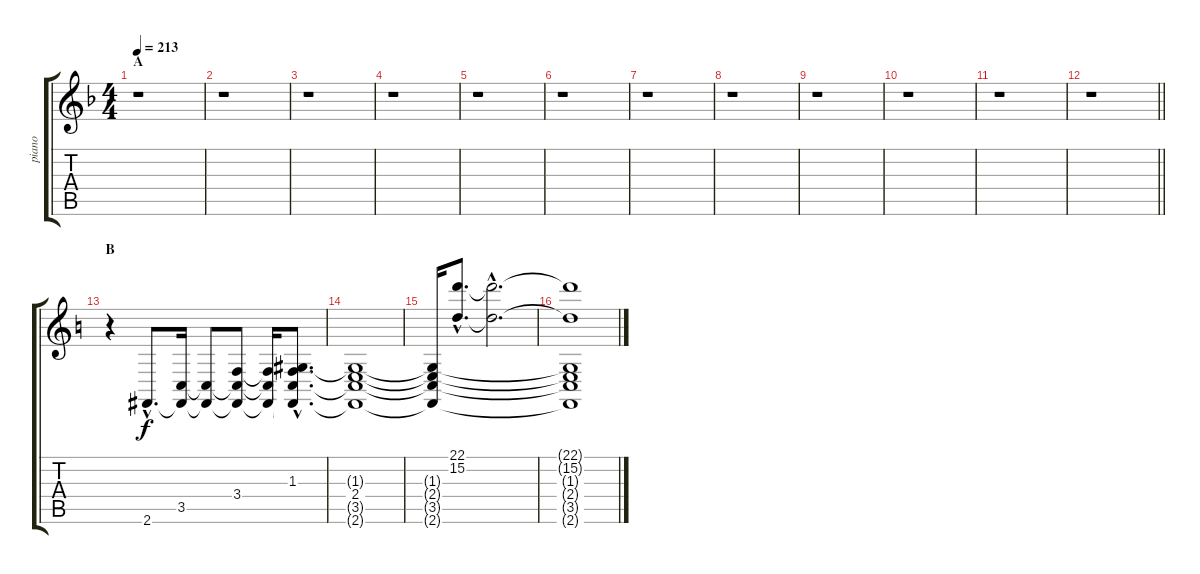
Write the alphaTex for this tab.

\track ("piano" "piano") {instrument acousticgrandpiano}
\staff {score tabs}
\tuning (E4 B3 G3 D3 A2 E2) {hide}
\ts (4 4)
\section ("" "A")
\tempo 213
\clef g2
\ks f
r.1{dy f instrument acousticgrandpiano} |
r.1 |
r.1 |
r.1 |
r.1 |
r.1 |
r.1 |
r.1 |
r.1 |
r.1 |
r.1 |
\barLineRight lightlight
r.1 |
\section ("" "B")
\ks c
r.4 2.6{hac}.8{d} (3.5 2.6{t}).16 (3.5{t} 2.6{t}).8 (3.4 3.5{t} 2.6{t}).8 (3.4{t} 3.5{t} 2.6{t}).16 (1.3{hac} 3.4{hac t} 3.5{hac t} 2.6{hac t}).8{d} |
(1.3{t} 2.4 3.5{t} 2.6{t}).1 |
(1.3{t} 2.4{t} 3.5{t} 2.6{t}).16 (22.1{hac} 15.2{hac}).8{d} (22.1{hac t} 15.2{hac t}).2{d} |
(22.1{t} 15.2{t} 1.3{t} 2.4{t} 3.5{t} 2.6{t}).1
